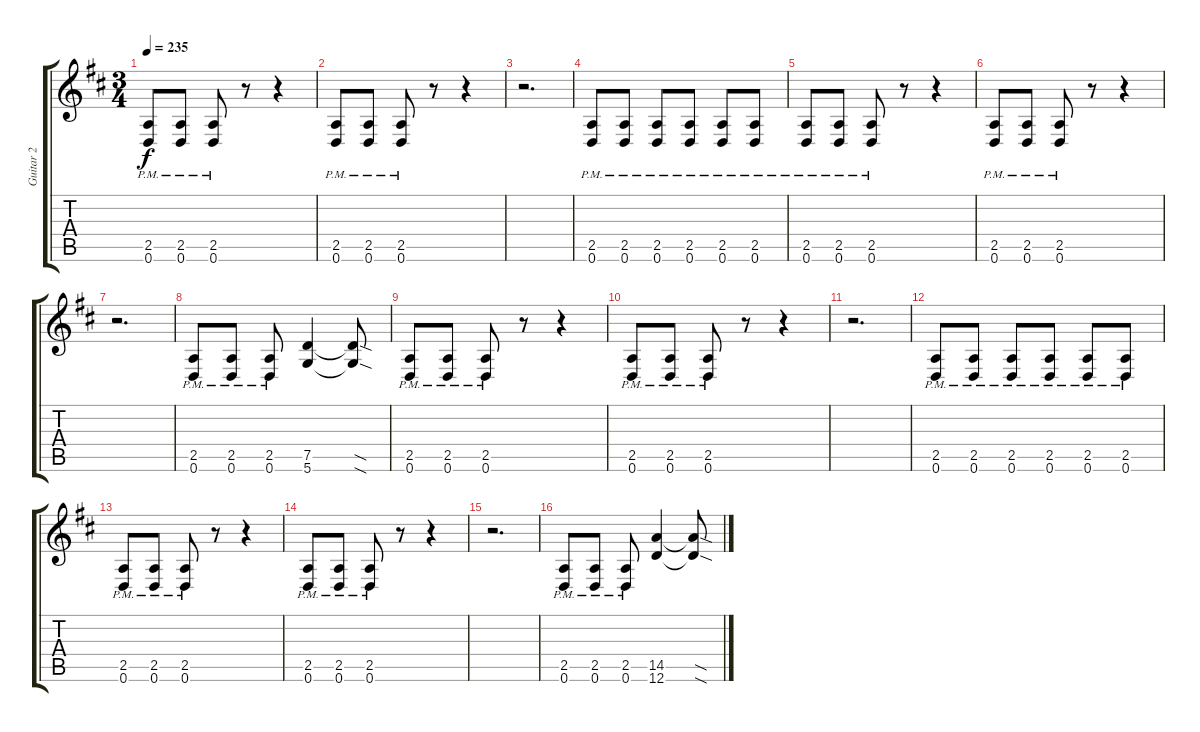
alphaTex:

\track ("Guitar 2" "Guitar 2") {instrument distortionguitar}
\staff {score tabs}
\tuning (D4 A3 F3 C3 G2 D2) {hide}
\ts (3 4)
\tempo 235
\clef g2
\ks d
(2.5{pm} 0.6{pm}).8{dy f} (2.5{pm} 0.6{pm}).8 (2.5{pm} 0.6{pm}).8 r.8 r.4 |
(2.5{pm} 0.6{pm}).8 (2.5{pm} 0.6{pm}).8 (2.5{pm} 0.6{pm}).8 r.8 r.4 |
r.2{d} |
(2.5{pm} 0.6{pm}).8 (2.5{pm} 0.6{pm}).8 (2.5{pm} 0.6{pm}).8 (2.5{pm} 0.6{pm}).8 (2.5{pm} 0.6{pm}).8 (2.5{pm} 0.6{pm}).8 |
(2.5{pm} 0.6{pm}).8 (2.5{pm} 0.6{pm}).8 (2.5{pm} 0.6{pm}).8 r.8 r.4 |
(2.5{pm} 0.6{pm}).8 (2.5{pm} 0.6{pm}).8 (2.5{pm} 0.6{pm}).8 r.8 r.4 |
r.2{d} |
(2.5{pm} 0.6{pm}).8 (2.5{pm} 0.6{pm}).8 (2.5{pm} 0.6{pm}).8 (7.5 5.6).4 (7.5{sod t} 5.6{sod t}).8 |
(2.5{pm} 0.6{pm}).8 (2.5{pm} 0.6{pm}).8 (2.5{pm} 0.6{pm}).8 r.8 r.4 |
(2.5{pm} 0.6{pm}).8 (2.5{pm} 0.6{pm}).8 (2.5{pm} 0.6{pm}).8 r.8 r.4 |
r.2{d} |
(2.5{pm} 0.6{pm}).8 (2.5{pm} 0.6{pm}).8 (2.5{pm} 0.6{pm}).8 (2.5{pm} 0.6{pm}).8 (2.5{pm} 0.6{pm}).8 (2.5{pm} 0.6{pm}).8 |
(2.5{pm} 0.6{pm}).8 (2.5{pm} 0.6{pm}).8 (2.5{pm} 0.6{pm}).8 r.8 r.4 |
(2.5{pm} 0.6{pm}).8 (2.5{pm} 0.6{pm}).8 (2.5{pm} 0.6{pm}).8 r.8 r.4 |
r.2{d} |
(2.5{pm} 0.6{pm}).8 (2.5{pm} 0.6{pm}).8 (2.5{pm} 0.6{pm}).8 (14.5 12.6).4 (14.5{sod t} 12.6{sod t}).8
